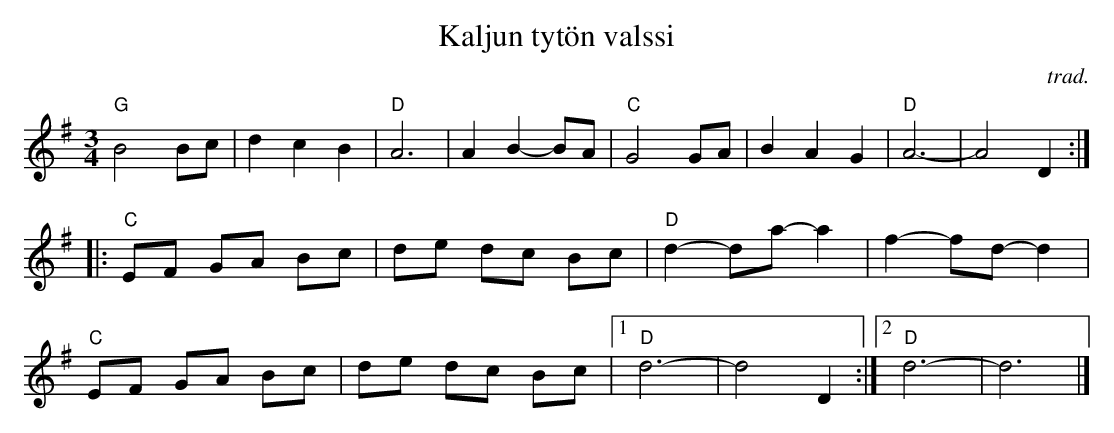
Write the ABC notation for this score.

X:1
T:Kaljun tytön valssi
C:trad.
M:3/4
L:1/4
K:G maj
"G" B2B/c/ | dcB | "D" A3 | AB-B/A/ | "C" G2 G/A/ | BAG | "D" A3- | A2D :|
|: "C" E/F/ G/A/ B/c/ | d/e/ d/c/ B/c/ | "D" d-d/a/-a | f-f/d/-d |
"C" E/F/ G/A/ B/c/ | d/e/ d/c/ B/c/ |1 "D" d3- | d2D :|2 "D" d3- | d3 |]
